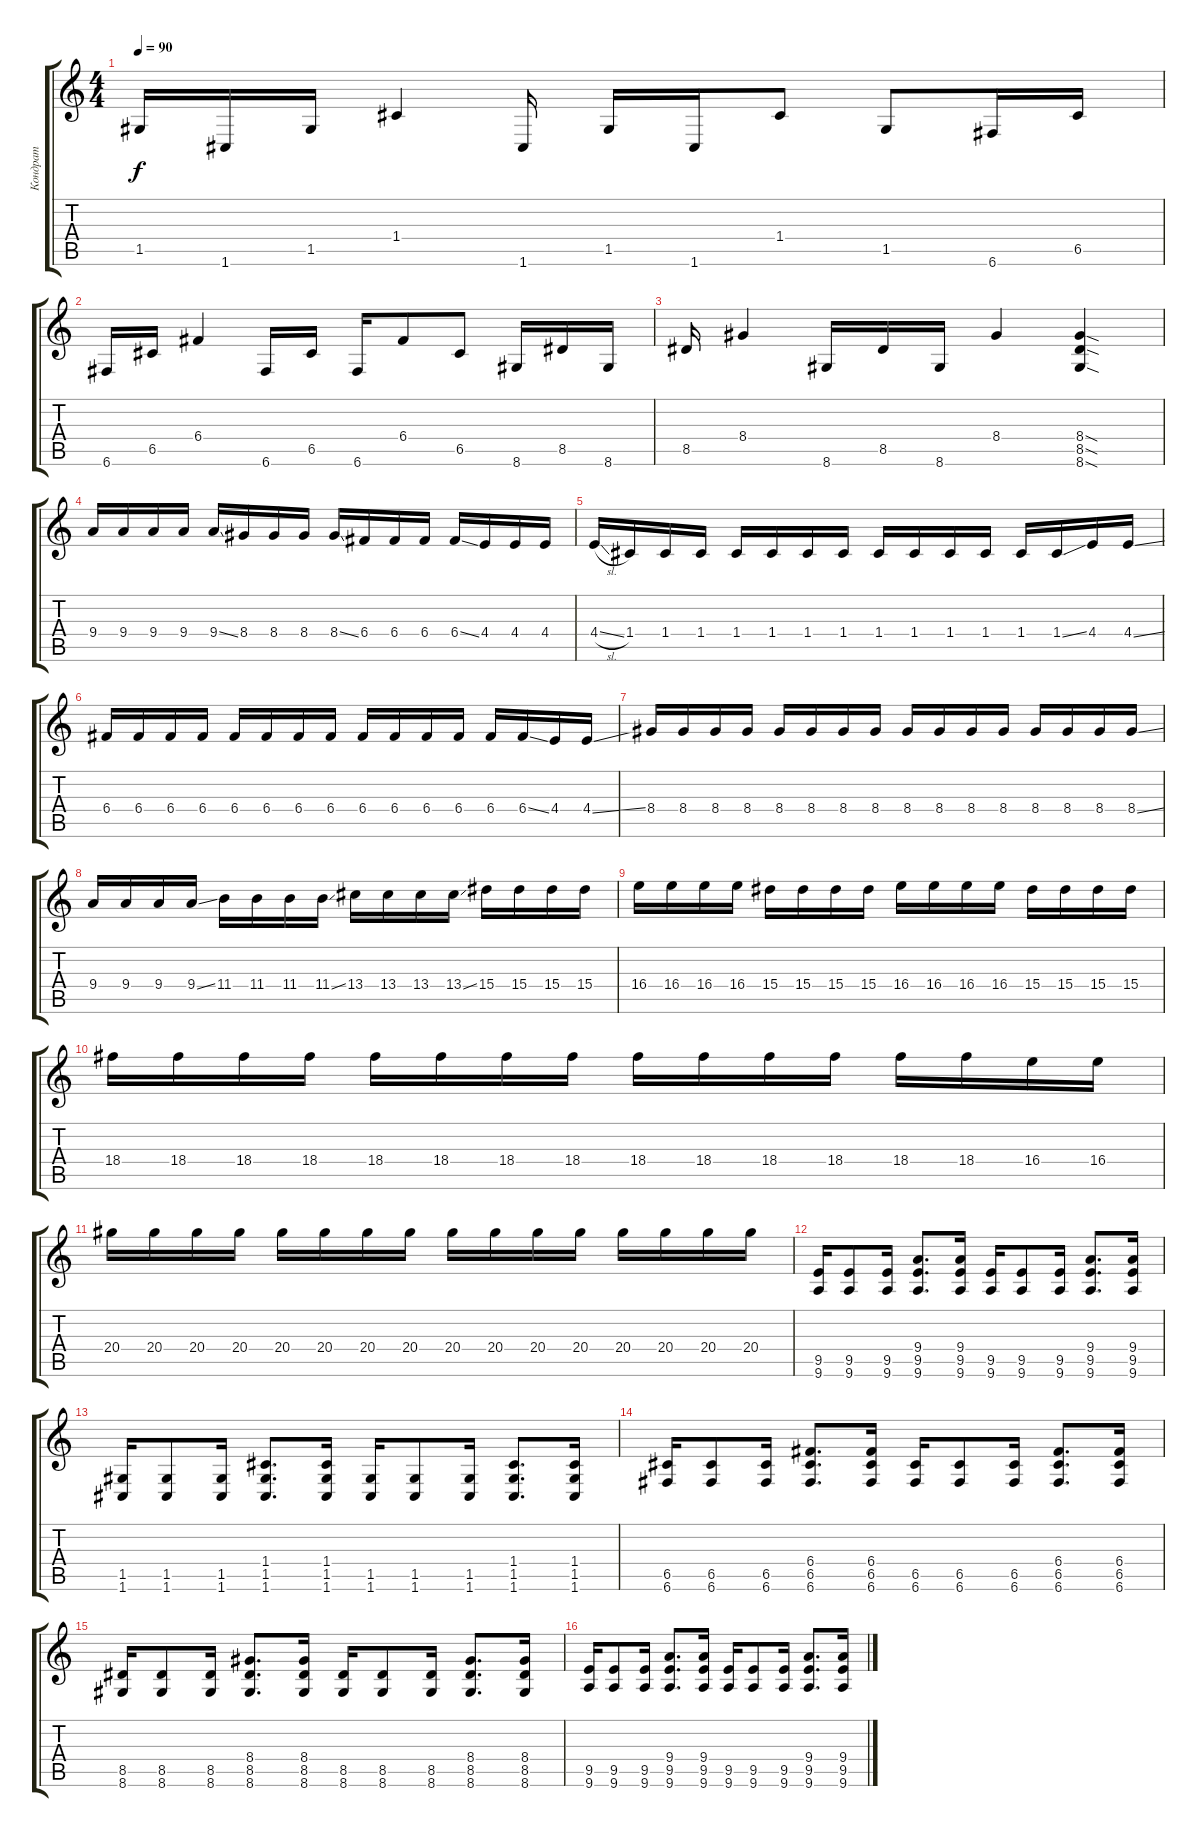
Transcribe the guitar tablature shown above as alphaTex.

\track ("Кондрат" "Кондрат") {instrument overdrivenguitar}
\staff {score tabs}
\tuning (D4 A3 F3 C3 G2 C2) {hide}
\ts (4 4)
\tempo 90
\clef g2
\ks c
1.5.16{dy f} 1.6.16 1.5.16 1.4.4 1.6.16 1.5.16 1.6.16 1.4.8 1.5.8 6.6.16 6.5.16 |
6.6.16 6.5.16 6.4.4 6.6.16 6.5.16 6.6.16 6.4.8 6.5.8 8.6.16 8.5.16 8.6.16 |
8.5.16 8.4.4 8.6.16 8.5.16 8.6.16 8.4.4 (8.4{sod} 8.5{sod} 8.6{sod}).4 |
9.4.16 9.4.16 9.4.16 9.4.16 9.4{ss}.16 8.4.16 8.4.16 8.4.16 8.4{ss}.16 6.4.16 6.4.16 6.4.16 6.4{ss}.16 4.4.16 4.4.16 4.4.16 |
4.4{sl}.16 1.4.16 1.4.16 1.4.16 1.4.16 1.4.16 1.4.16 1.4.16 1.4.16 1.4.16 1.4.16 1.4.16 1.4.16 1.4{ss}.16 4.4.16 4.4{ss}.16 |
6.4.16 6.4.16 6.4.16 6.4.16 6.4.16 6.4.16 6.4.16 6.4.16 6.4.16 6.4.16 6.4.16 6.4.16 6.4.16 6.4{ss}.16 4.4.16 4.4{ss}.16 |
8.4.16 8.4.16 8.4.16 8.4.16 8.4.16 8.4.16 8.4.16 8.4.16 8.4.16 8.4.16 8.4.16 8.4.16 8.4.16 8.4.16 8.4.16 8.4{ss}.16 |
9.4.16 9.4.16 9.4.16 9.4{ss}.16 11.4.16 11.4.16 11.4.16 11.4{ss}.16 13.4.16 13.4.16 13.4.16 13.4{ss}.16 15.4.16 15.4.16 15.4.16 15.4.16 |
16.4.16 16.4.16 16.4.16 16.4.16 15.4.16 15.4.16 15.4.16 15.4.16 16.4.16 16.4.16 16.4.16 16.4.16 15.4.16 15.4.16 15.4.16 15.4.16 |
18.4.16 18.4.16 18.4.16 18.4.16 18.4.16 18.4.16 18.4.16 18.4.16 18.4.16 18.4.16 18.4.16 18.4.16 18.4.16 18.4.16 16.4.16 16.4.16 |
20.4.16 20.4.16 20.4.16 20.4.16 20.4.16 20.4.16 20.4.16 20.4.16 20.4.16 20.4.16 20.4.16 20.4.16 20.4.16 20.4.16 20.4.16 20.4.16 |
(9.5 9.6).16 (9.5 9.6).8 (9.5 9.6).16 (9.4 9.5 9.6).8{d} (9.4 9.5 9.6).16 (9.5 9.6).16 (9.5 9.6).8 (9.5 9.6).16 (9.4 9.5 9.6).8{d} (9.4 9.5 9.6).16 |
(1.5 1.6).16 (1.5 1.6).8 (1.5 1.6).16 (1.4 1.5 1.6).8{d} (1.4 1.5 1.6).16 (1.5 1.6).16 (1.5 1.6).8 (1.5 1.6).16 (1.4 1.5 1.6).8{d} (1.4 1.5 1.6).16 |
(6.5 6.6).16 (6.5 6.6).8 (6.5 6.6).16 (6.4 6.5 6.6).8{d} (6.4 6.5 6.6).16 (6.5 6.6).16 (6.5 6.6).8 (6.5 6.6).16 (6.4 6.5 6.6).8{d} (6.4 6.5 6.6).16 |
(8.5 8.6).16 (8.5 8.6).8 (8.5 8.6).16 (8.4 8.5 8.6).8{d} (8.4 8.5 8.6).16 (8.5 8.6).16 (8.5 8.6).8 (8.5 8.6).16 (8.4 8.5 8.6).8{d} (8.4 8.5 8.6).16 |
(9.5 9.6).16 (9.5 9.6).8 (9.5 9.6).16 (9.4 9.5 9.6).8{d} (9.4 9.5 9.6).16 (9.5 9.6).16 (9.5 9.6).8 (9.5 9.6).16 (9.4 9.5 9.6).8{d} (9.4 9.5 9.6).16
